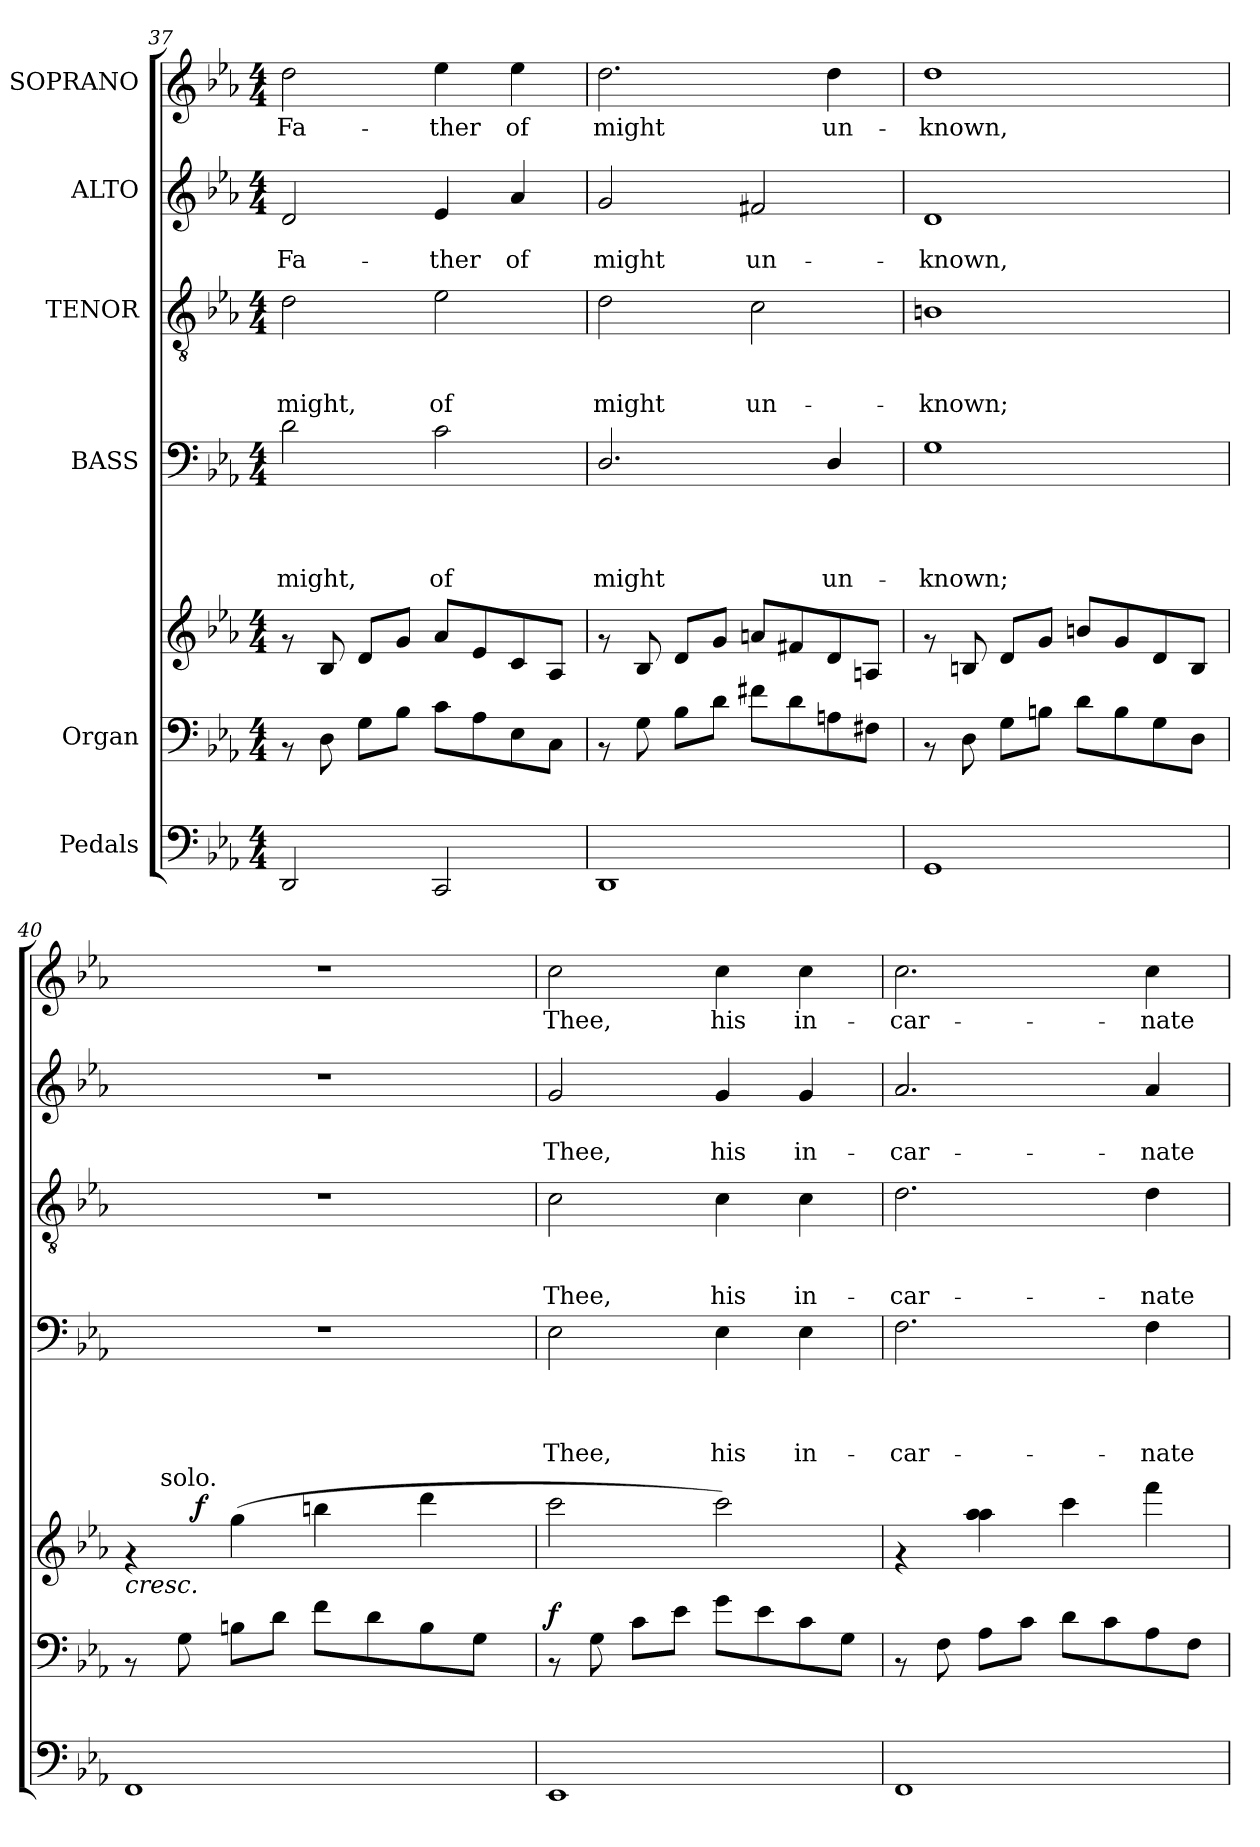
**kern	**kern	**kern	**dynam	**kern	**text	**text	**text	**text	**kern	**text	**text	**text	**kern	**text	**text	**kern	**text
*part6	*part5	*part5	*part5	*part4	*part4	*part4	*part4	*part4	*part3	*part3	*part3	*part3	*part2	*part2	*part2	*part1	*part1
*staff7	*staff6	*staff5	*staff5/6	*staff4	*staff4	*staff4	*staff4	*staff4	*staff3	*staff3	*staff3	*staff3	*staff2	*staff2	*staff2	*staff1	*staff1
*I"Pedals	*I"Organ	*	*	*I"BASS	*	*	*	*	*I"TENOR	*	*	*	*I"ALTO	*	*	*I"SOPRANO	*
*clefF4	*clefF4	*clefG2	*	*clefF4	*	*	*	*	*clefGv2	*	*	*	*clefG2	*	*	*clefG2	*
*k[b-e-a-]	*k[b-e-a-]	*k[b-e-a-]	*	*k[b-e-a-]	*	*	*	*	*k[b-e-a-]	*	*	*	*k[b-e-a-]	*	*	*k[b-e-a-]	*
*E-:	*E-:	*E-:	*	*E-:	*	*	*	*	*E-:	*	*	*	*E-:	*	*	*E-:	*
*M4/4	*M4/4	*M4/4	*	*M4/4	*	*	*	*	*M4/4	*	*	*	*M4/4	*	*	*M4/4	*
=37	=37	=37	=37	=37	=37	=37	=37	=37	=37	=37	=37	=37	=37	=37	=37	=37	=37
!	!	!	!	!	!	!	!	!LO:LY:b	!	!	!	!LO:LY:b	!	!	!LO:LY:b	!	!LO:LY:b
2DD/	8rAA	8rf	.	2d\	.	.	.	might,	2d\	.	.	might,	2d/	.	Fa-	2dd\	Fa-
.	8D\	8B-/	.	.	.	.	.	.	.	.	.	.	.	.	.	.	.
.	8G\L	8d/L	.	.	.	.	.	.	.	.	.	.	.	.	.	.	.
.	8B-\J	8g/J	.	.	.	.	.	.	.	.	.	.	.	.	.	.	.
!	!	!	!	!	!	!	!	!LO:LY:b	!	!	!	!LO:LY:b	!	!	!LO:LY:b	!	!LO:LY:b
2CC/	8c\L	8a-/L	.	2c\	.	.	.	of	2e-\	.	.	of	4e-/	.	-ther	4ee-\	-ther
.	8A-\	8e-/	.	.	.	.	.	.	.	.	.	.	.	.	.	.	.
!	!	!	!	!	!	!	!	!	!	!	!	!	!	!	!LO:LY:b	!	!LO:LY:b
.	8E-\	8c/	.	.	.	.	.	.	.	.	.	.	4a-/	.	of	4ee-\	of
.	8C\J	8A-/J	.	.	.	.	.	.	.	.	.	.	.	.	.	.	.
!!LO:PB:g=z
=38	=38	=38	=38	=38	=38	=38	=38	=38	=38	=38	=38	=38	=38	=38	=38	=38	=38
!	!	!	!	!	!	!	!	!LO:LY:b	!	!	!	!LO:LY:b	!	!	!LO:LY:b	!	!LO:LY:b
1DD	8rAA	8rf	.	2.D/	.	.	.	might	2d\	.	.	might	2g/	.	might	2.dd\	might
.	8G\	8B-/	.	.	.	.	.	.	.	.	.	.	.	.	.	.	.
.	8B-\L	8d/L	.	.	.	.	.	.	.	.	.	.	.	.	.	.	.
.	8d\J	8g/J	.	.	.	.	.	.	.	.	.	.	.	.	.	.	.
!	!	!	!	!	!	!	!	!	!	!	!	!LO:LY:b	!	!	!LO:LY:b	!	!
.	8f#X\L	8an/L	.	.	.	.	.	.	2c\	.	.	un-	2f#X/	.	un-	.	.
.	8d\	8f#X/	.	.	.	.	.	.	.	.	.	.	.	.	.	.	.
!	!	!	!	!	!	!	!	!LO:LY:b	!	!	!	!	!	!	!	!	!LO:LY:b
.	8An\	8d/	.	4D/	.	.	.	un-	.	.	.	.	.	.	.	4dd\	un-
.	8F#X\J	8An/J	.	.	.	.	.	.	.	.	.	.	.	.	.	.	.
=39	=39	=39	=39	=39	=39	=39	=39	=39	=39	=39	=39	=39	=39	=39	=39	=39	=39
!	!	!	!	!	!	!	!	!LO:LY:b	!	!	!	!LO:LY:b	!	!	!LO:LY:b	!	!LO:LY:b
1GG	8rAA	8rf	.	1G	.	.	.	-known;	1Bn	.	.	-known;	1d	.	-known,	1dd	-known,
.	8D\	8Bn/	.	.	.	.	.	.	.	.	.	.	.	.	.	.	.
.	8G\L	8d/L	.	.	.	.	.	.	.	.	.	.	.	.	.	.	.
.	8Bn\J	8g/J	.	.	.	.	.	.	.	.	.	.	.	.	.	.	.
.	8d\L	8bn/L	.	.	.	.	.	.	.	.	.	.	.	.	.	.	.
.	8B\	8g/	.	.	.	.	.	.	.	.	.	.	.	.	.	.	.
.	8G\	8d/	.	.	.	.	.	.	.	.	.	.	.	.	.	.	.
.	8D\J	8B/J	.	.	.	.	.	.	.	.	.	.	.	.	.	.	.
=40	=40	=40	=40	=40	=40	=40	=40	=40	=40	=40	=40	=40	=40	=40	=40	=40	=40
!	!	!	!LO:HP:b	!	!	!	!	!	!	!	!	!	!	!	!	!	!
*	*	*^	*	*	*	*	*	*	*	*	*	*	*	*	*	*	*
*	*	*	*^	*	*	*	*	*	*	*	*	*	*	*	*	*	*	*
1FF	8rAA	4rf	8ryy	16.ryy	<	1r	.	.	.	.	1r	.	.	.	1r	.	.	1r	.
!	!	!	!	!LO:TX:a:t=solo.	!	!	!	!	!	!	!	!	!	!	!	!	!	!	!
.	.	.	.	2ryy	.	.	.	.	.	.	.	.	.	.	.	.	.	.	.
.	8G\	.	32ryy	.	.	.	.	.	.	.	.	.	.	.	.	.	.	.	.
!	!	!	!	!	!LO:DY:a	!	!	!	!	!	!	!	!	!	!	!	!	!	!
.	.	.	2ryy	.	f	.	.	.	.	.	.	.	.	.	.	.	.	.	.
.	8Bn\L	(>4gg\	.	.	.	.	.	.	.	.	.	.	.	.	.	.	.	.	.
.	8d\J	.	.	.	.	.	.	.	.	.	.	.	.	.	.	.	.	.	.
.	8f\L	4bbn\	.	.	.	.	.	.	.	.	.	.	.	.	.	.	.	.	.
.	.	.	.	4ryy	.	.	.	.	.	.	.	.	.	.	.	.	.	.	.
.	8d\	.	.	.	.	.	.	.	.	.	.	.	.	.	.	.	.	.	.
.	.	.	4ryy	.	.	.	.	.	.	.	.	.	.	.	.	.	.	.	.
.	8B\	4ddd\	.	.	[	.	.	.	.	.	.	.	.	.	.	.	.	.	.
.	.	.	.	8ryy	.	.	.	.	.	.	.	.	.	.	.	.	.	.	.
.	8G\J	.	.	.	.	.	.	.	.	.	.	.	.	.	.	.	.	.	.
.	.	.	16.ryy	.	.	.	.	.	.	.	.	.	.	.	.	.	.	.	.
.	.	.	.	32ryy	.	.	.	.	.	.	.	.	.	.	.	.	.	.	.
=41	=41	=41	=41	=41	=41	=41	=41	=41	=41	=41	=41	=41	=41	=41	=41	=41	=41	=41	=41
!	!	!	!	!	!LO:DY:a=2	!	!	!	!	!LO:LY:b	!	!	!	!LO:LY:b	!	!	!LO:LY:b	!	!LO:LY:b
*	*	*v	*v	*v	*	*	*	*	*	*	*	*	*	*	*	*	*	*	*
1EE-	8rAA	2ccc\	f	2E-\	.	.	.	Thee,	2c\	.	.	Thee,	2g/	.	Thee,	2cc\	Thee,
.	8G\	.	.	.	.	.	.	.	.	.	.	.	.	.	.	.	.
.	8c\L	.	.	.	.	.	.	.	.	.	.	.	.	.	.	.	.
.	8e-\J	.	.	.	.	.	.	.	.	.	.	.	.	.	.	.	.
!	!	!	!	!	!	!	!	!LO:LY:b	!	!	!	!LO:LY:b	!	!	!LO:LY:b	!	!LO:LY:b
.	8g\L	2ccc\)	.	4E-\	.	.	.	his	4c\	.	.	his	4g/	.	his	4cc\	his
.	8e-\	.	.	.	.	.	.	.	.	.	.	.	.	.	.	.	.
!	!	!	!	!	!	!	!	!LO:LY:b	!	!	!	!LO:LY:b	!	!	!LO:LY:b	!	!LO:LY:b
.	8c\	.	.	4E-\	.	.	.	in-	4c\	.	.	in-	4g/	.	in-	4cc\	in-
.	8G\J	.	.	.	.	.	.	.	.	.	.	.	.	.	.	.	.
=42	=42	=42	=42	=42	=42	=42	=42	=42	=42	=42	=42	=42	=42	=42	=42	=42	=42
!	!	!	!	!	!	!	!	!LO:LY:b	!	!	!	!LO:LY:b	!	!	!LO:LY:b	!	!LO:LY:b
1FF	8rAA	4rf	.	2.F\	.	.	.	-car-	2.d\	.	.	-car-	2.a-/	.	-car-	2.cc\	-car-
.	8F\	.	.	.	.	.	.	.	.	.	.	.	.	.	.	.	.
.	8A-\L	4aa-\ 4aa-\	.	.	.	.	.	.	.	.	.	.	.	.	.	.	.
.	8c\J	.	.	.	.	.	.	.	.	.	.	.	.	.	.	.	.
.	8d\L	4ccc\	.	.	.	.	.	.	.	.	.	.	.	.	.	.	.
.	8c\	.	.	.	.	.	.	.	.	.	.	.	.	.	.	.	.
!	!	!	!	!	!	!	!	!LO:LY:b	!	!	!	!LO:LY:b	!	!	!LO:LY:b	!	!LO:LY:b
.	8A-\	4fff\	.	4F\	.	.	.	-nate	4d\	.	.	-nate	4a-/	.	-nate	4cc\	-nate
.	8F\J	.	.	.	.	.	.	.	.	.	.	.	.	.	.	.	.
=	=	=	=	=	=	=	=	=	=	=	=	=	=	=	=	=	=
*-	*-	*-	*-	*-	*-	*-	*-	*-	*-	*-	*-	*-	*-	*-	*-	*-	*-
